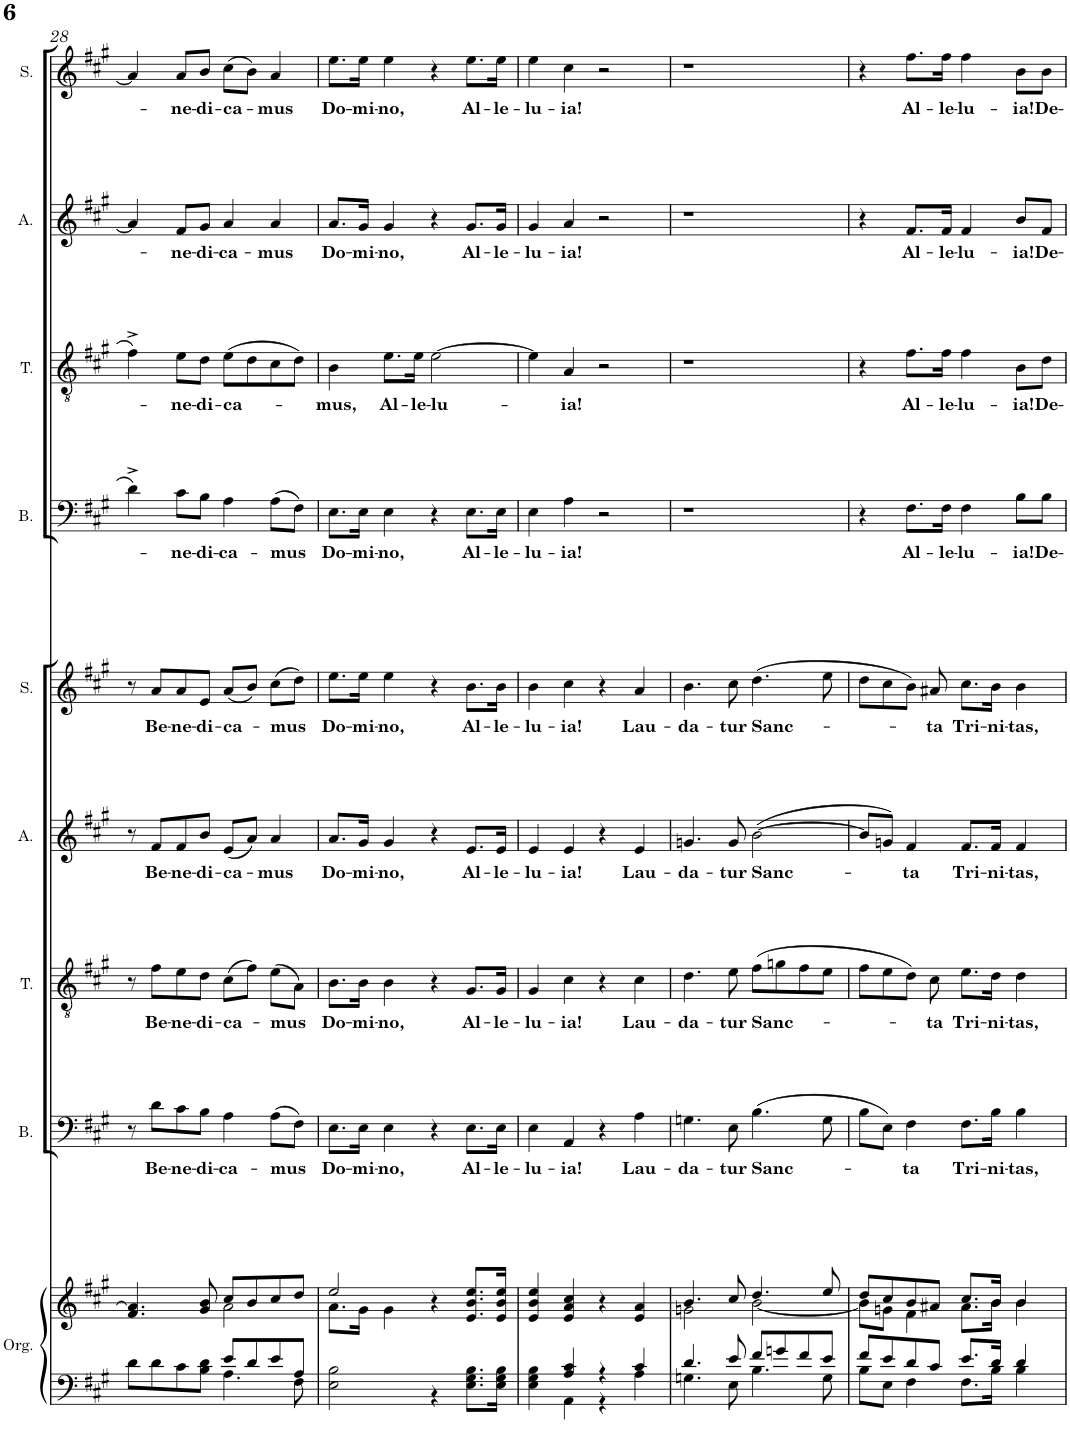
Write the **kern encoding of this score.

**kern	**kern	**kern	**text	**kern	**text	**kern	**text	**kern	**text	**kern	**text	**kern	**text	**kern	**text	**kern	**text
*part9	*part9	*part8	*part8	*part7	*part7	*part6	*part6	*part5	*part5	*part4	*part4	*part3	*part3	*part2	*part2	*part1	*part1
*staff10	*staff9	*staff8	*staff8	*staff7	*staff7	*staff6	*staff6	*staff5	*staff5	*staff4	*staff4	*staff3	*staff3	*staff2	*staff2	*staff1	*staff1
*I"Organ (For  rehearsal only)	*	*I"Bass	*	*I"Tenor	*	*I"Alto	*	*I"Soprano	*	*I"Bass	*	*I"Tenor	*	*I"Alto	*	*I"Soprano	*
*I'Org.	*	*I'B.	*	*I'T.	*	*I'A.	*	*I'S.	*	*I'B.	*	*I'T.	*	*I'A.	*	*I'S.	*
!!LO:PB:g=z
*clefF4	*clefG2	*clefF4	*	*clefGv2	*	*clefG2	*	*clefG2	*	*clefF4	*	*clefGv2	*	*clefG2	*	*clefG2	*
*k[f#c#g#]	*k[f#c#g#]	*k[f#c#g#]	*	*k[f#c#g#]	*	*k[f#c#g#]	*	*k[f#c#g#]	*	*k[f#c#g#]	*	*k[f#c#g#]	*	*k[f#c#g#]	*	*k[f#c#g#]	*
*M4/4	*M4/4	*M4/4	*	*M4/4	*	*M4/4	*	*M4/4	*	*M4/4	*	*M4/4	*	*M4/4	*	*M4/4	*
*met(c)	*met(c)	*met(c)	*	*met(c)	*	*met(c)	*	*met(c)	*	*met(c)	*	*met(c)	*	*met(c)	*	*met(c)	*
=28	=28	=28	=28	=28	=28	=28	=28	=28	=28	=28	=28	=28	=28	=28	=28	=28	=28
*^	*^	*	*	*	*	*	*	*	*	*	*	*	*	*	*	*	*
2ryy	8d\L	4.f#/ 4.a/]	2ryy	8r	.	8r	.	8r	.	8r	.	4d^\	.	4f#^\	.	4a/]	.	4a/]	.
!	!	!	!	!	!LO:LY:b	!	!LO:LY:b	!	!LO:LY:b	!	!LO:LY:b	!	!	!	!	!	!	!	!
.	8d\	.	.	8d\L	Be-	8f#\L	Be-	8f#/L	Be-	8a/L	Be-	.	.	.	.	.	.	.	.
!	!	!	!	!	!LO:LY:b	!	!LO:LY:b	!	!LO:LY:b	!	!LO:LY:b	!	!LO:LY:b	!	!LO:LY:b	!	!LO:LY:b	!	!LO:LY:b
.	8c#\	.	.	8c#\	-ne-	8e\	-ne-	8f#/	-ne-	8a/	-ne-	8c#\L	-ne-	8e\L	-ne-	8f#/L	-ne-	8a/L	-ne-
!	!	!	!	!	!LO:LY:b	!	!LO:LY:b	!	!LO:LY:b	!	!LO:LY:b	!	!LO:LY:b	!	!LO:LY:b	!	!LO:LY:b	!	!LO:LY:b
.	8B\ 8d\J	8g#/ 8b/	.	8B\J	-di-	8d\J	-di-	8b/J	-di-	8e/J	-di-	8B\J	-di-	8d\J	-di-	8g#/J	-di-	8b/J	-di-
!	!	!	!	!	!LO:LY:b	!	!LO:LY:b	!	!LO:LY:b	!	!LO:LY:b	!	!LO:LY:b	!	!LO:LY:b	!	!LO:LY:b	!	!LO:LY:b
8e/L	4.A\	8cc#/L	2a\	4A\	-ca-	(8c#\L	-ca-	(8e/L	-ca-	(8a/L	-ca-	4A\	-ca-	(8e\L	-ca-	4a/	-ca-	(8cc#\L	-ca-
8d/	.	8b/	.	.	.	8f#\J)	.	8a/J)	.	8b/J)	.	.	.	8d\	.	.	.	8b\J)	.
!	!	!	!	!	!LO:LY:b	!	!LO:LY:b	!	!LO:LY:b	!	!LO:LY:b	!	!LO:LY:b	!	!	!	!LO:LY:b	!	!LO:LY:b
8e/	.	8cc#/	.	(8A\L	-mus	(8e\L	-mus	4a/	-mus	(8cc#\L	-mus	(8A\L	-mus	8c#\	.	4a/	-mus	4a/	-mus
8A/J	8F#\	8dd/J	.	8F#\J)	.	8A\J)	.	.	.	8dd\J)	.	8F#\J)	.	8d\J)	.	.	.	.	.
=29	=29	=29	=29	=29	=29	=29	=29	=29	=29	=29	=29	=29	=29	=29	=29	=29	=29	=29	=29
!	!	!	!	!	!LO:LY:b	!	!LO:LY:b	!	!LO:LY:b	!	!LO:LY:b	!	!LO:LY:b	!	!LO:LY:b	!	!LO:LY:b	!	!LO:LY:b
1ryy	2E\ 2B\	2ee/	8.a\L	8.E\L	Do-	8.B\L	Do-	8.a/L	Do-	8.ee\L	Do-	8.E\L	Do-	4B\	-mus,	8.a/L	Do-	8.ee\L	Do-
!	!	!	!	!	!LO:LY:b	!	!LO:LY:b	!	!LO:LY:b	!	!LO:LY:b	!	!LO:LY:b	!	!	!	!LO:LY:b	!	!LO:LY:b
.	.	.	16g#\Jk	16E\Jk	-mi-	16B\Jk	-mi-	16g#/Jk	-mi-	16ee\Jk	-mi-	16E\Jk	-mi-	.	.	16g#/Jk	-mi-	16ee\Jk	-mi-
!	!	!	!	!	!LO:LY:b	!	!LO:LY:b	!	!LO:LY:b	!	!LO:LY:b	!	!LO:LY:b	!	!LO:LY:b	!	!LO:LY:b	!	!LO:LY:b
.	.	.	4g#\	4E\	-no,	4B\	-no,	4g#/	-no,	4ee\	-no,	4E\	-no,	8.e\L	Al-	4g#/	-no,	4ee\	-no,
!	!	!	!	!	!	!	!	!	!	!	!	!	!	!	!LO:LY:b	!	!	!	!
.	.	.	.	.	.	.	.	.	.	.	.	.	.	16e\Jk	-le-	.	.	.	.
!	!	!	!	!	!	!	!	!	!	!	!	!	!	!	!LO:LY:b	!	!	!	!
.	4r	4r	2ryy	4r	.	4r	.	4r	.	4r	.	4r	.	[2e\	-lu-	4r	.	4r	.
!	!	!	!	!	!LO:LY:b	!	!LO:LY:b	!	!LO:LY:b	!	!LO:LY:b	!	!LO:LY:b	!	!	!	!LO:LY:b	!	!LO:LY:b
.	8.E\ 8.G#\ 8.B\L	8.e/ 8.b/ 8.ee/L	.	8.E\L	Al-	8.G#/L	Al-	8.e/L	Al-	8.b\L	Al-	8.E\L	Al-	.	.	8.g#/L	Al-	8.ee\L	Al-
!	!	!	!	!	!LO:LY:b	!	!LO:LY:b	!	!LO:LY:b	!	!LO:LY:b	!	!LO:LY:b	!	!	!	!LO:LY:b	!	!LO:LY:b
.	16E\ 16G#\ 16B\Jk	16e/ 16b/ 16ee/Jk	.	16E\Jk	-le-	16G#/Jk	-le-	16e/Jk	-le-	16b\Jk	-le-	16E\Jk	-le-	.	.	16g#/Jk	-le-	16ee\Jk	-le-
=30	=30	=30	=30	=30	=30	=30	=30	=30	=30	=30	=30	=30	=30	=30	=30	=30	=30	=30	=30
!	!	!	!	!	!LO:LY:b	!	!LO:LY:b	!	!LO:LY:b	!	!LO:LY:b	!	!LO:LY:b	!	!	!	!LO:LY:b	!	!LO:LY:b
4ryy	4E\ 4G#\ 4B\	4e/ 4b/ 4ee/	1ryy	4E\	-lu-	4G#/	-lu-	4e/	-lu-	4b\	-lu-	4E\	-lu-	4e\]	.	4g#/	-lu-	4ee\	-lu-
!	!	!	!	!	!LO:LY:b	!	!LO:LY:b	!	!LO:LY:b	!	!LO:LY:b	!	!LO:LY:b	!	!LO:LY:b	!	!LO:LY:b	!	!LO:LY:b
4A/ 4c#/	4AA\	4e/ 4a/ 4cc#/	.	4AA/	-ia!	4c#\	-ia!	4e/	-ia!	4cc#\	-ia!	4A\	-ia!	4A/	-ia!	4a/	-ia!	4cc#\	-ia!
4r	4r	4r	.	4r	.	4r	.	4r	.	4r	.	2r	.	2r	.	2r	.	2r	.
!	!	!	!	!	!LO:LY:b	!	!LO:LY:b	!	!LO:LY:b	!	!LO:LY:b	!	!	!	!	!	!	!	!
4c#/	4A\	4e/ 4a/	.	4A\	Lau-	4c#\	Lau-	4e/	Lau-	4a/	Lau-	.	.	.	.	.	.	.	.
=31	=31	=31	=31	=31	=31	=31	=31	=31	=31	=31	=31	=31	=31	=31	=31	=31	=31	=31	=31
!	!	!	!	!	!LO:LY:b	!	!LO:LY:b	!	!LO:LY:b	!	!LO:LY:b	!	!	!	!	!	!	!	!
4.d/	4.Gn\	4.b/	2gn\	4.Gn\	-da-	4.d\	-da-	4.gn/	-da-	4.b\	-da-	1r	.	1r	.	1r	.	1r	.
!	!	!	!	!	!LO:LY:b	!	!LO:LY:b	!	!LO:LY:b	!	!LO:LY:b	!	!	!	!	!	!	!	!
8e/	8E\	8cc#/	.	8E\	-tur	8e\	-tur	8g/	-tur	8cc#\	-tur	.	.	.	.	.	.	.	.
!	!	!	!	!	!LO:LY:b	!	!LO:LY:b	!	!LO:LY:b	!	!LO:LY:b	!	!	!	!	!	!	!	!
8f#/L	4.B\	4.dd/	[2b\	(4.B\	Sanc-	(8f#\L	Sanc-	([2b\	Sanc-	(4.dd\	Sanc-	.	.	.	.	.	.	.	.
8gn/	.	.	.	.	.	8gn\	.	.	.	.	.	.	.	.	.	.	.	.	.
8f#/	.	.	.	.	.	8f#\	.	.	.	.	.	.	.	.	.	.	.	.	.
8e/J	8G\	8ee/	.	8G\	.	8e\J	.	.	.	8ee\	.	.	.	.	.	.	.	.	.
=32	=32	=32	=32	=32	=32	=32	=32	=32	=32	=32	=32	=32	=32	=32	=32	=32	=32	=32	=32
8f#/L	8B\L	8dd/L	8b\L]	8B\L	.	8f#\L	.	8b/L]	.	8dd\L	.	4r	.	4r	.	4r	.	4r	.
8e/	8E\J	8cc#/	8gn\J	8E\J)	.	8e\	.	8gn/J)	.	8cc#\	.	.	.	.	.	.	.	.	.
!	!	!	!	!	!LO:LY:b	!	!	!	!LO:LY:b	!	!	!	!LO:LY:b	!	!LO:LY:b	!	!LO:LY:b	!	!LO:LY:b
8d/	4F#\	8b/	4f#\	4F#\	-ta	8d\J)	.	4f#/	-ta	8b\J)	.	8.F#\L	Al-	8.f#\L	Al-	8.f#/L	Al-	8.ff#\L	Al-
!	!	!	!	!	!	!	!LO:LY:b	!	!	!	!LO:LY:b	!	!	!	!	!	!	!	!
8c#/J	.	8a#X/J	.	.	.	8c#\	-ta	.	.	8a#X/	-ta	.	.	.	.	.	.	.	.
!	!	!	!	!	!	!	!	!	!	!	!	!	!LO:LY:b	!	!LO:LY:b	!	!LO:LY:b	!	!LO:LY:b
.	.	.	.	.	.	.	.	.	.	.	.	16F#\Jk	-le-	16f#\Jk	-le-	16f#/Jk	-le-	16ff#\Jk	-le-
!	!	!	!	!	!LO:LY:b	!	!LO:LY:b	!	!LO:LY:b	!	!LO:LY:b	!	!LO:LY:b	!	!LO:LY:b	!	!LO:LY:b	!	!LO:LY:b
8.e/L	8.F#\L	8.cc#/L	8.a#\L	8.F#\L	Tri-	8.e\L	Tri-	8.f#/L	Tri-	8.cc#\L	Tri-	4F#\	-lu-	4f#\	-lu-	4f#/	-lu-	4ff#\	-lu-
!	!	!	!	!	!LO:LY:b	!	!LO:LY:b	!	!LO:LY:b	!	!LO:LY:b	!	!	!	!	!	!	!	!
16d/Jk	16B\Jk	16b/Jk	16b\Jk	16B\Jk	-ni-	16d\Jk	-ni-	16f#/Jk	-ni-	16b\Jk	-ni-	.	.	.	.	.	.	.	.
!	!	!	!	!	!LO:LY:b	!	!LO:LY:b	!	!LO:LY:b	!	!LO:LY:b	!	!LO:LY:b	!	!LO:LY:b	!	!LO:LY:b	!	!LO:LY:b
4d/	4B\	4b/	4b\	4B\	-tas,	4d\	-tas,	4f#/	-tas,	4b\	-tas,	8B\L	-ia!	8B\L	-ia!	8b/L	-ia!	8b\L	-ia!
!	!	!	!	!	!	!	!	!	!	!	!	!	!LO:LY:b	!	!LO:LY:b	!	!LO:LY:b	!	!LO:LY:b
.	.	.	.	.	.	.	.	.	.	.	.	8B\J	De-	8d\J	De-	8f#/J	De-	8b\J	De-
*v	*v	*	*	*	*	*	*	*	*	*	*	*	*	*	*	*	*	*	*
*	*v	*v	*	*	*	*	*	*	*	*	*	*	*	*	*	*	*	*
=	=	=	=	=	=	=	=	=	=	=	=	=	=	=	=	=	=
*-	*-	*-	*-	*-	*-	*-	*-	*-	*-	*-	*-	*-	*-	*-	*-	*-	*-
